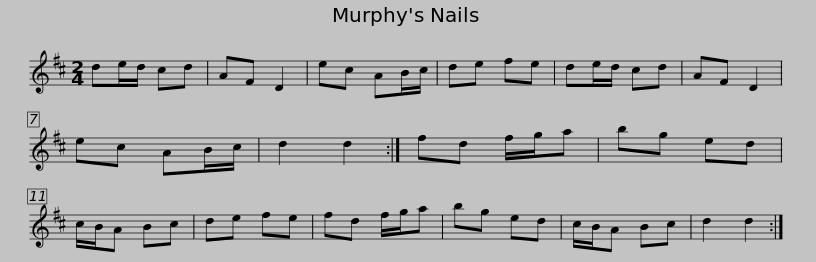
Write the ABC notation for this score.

X:1
L:1/8
M:2/4
I:linebreak $
K:D
V:1 treble
V:1
 de/d/ cd | AF D2 | ec AB/c/ | de fe |$ de/d/ cd | %5
 AF D2 | ec AB/c/ | d2 d2 :|$ fd f/g/a | bg ed | %10
 c/B/A Bc | de fe |$ fd f/g/a | bg ed | c/B/A Bc | %15
 d2 d2 :| %16
